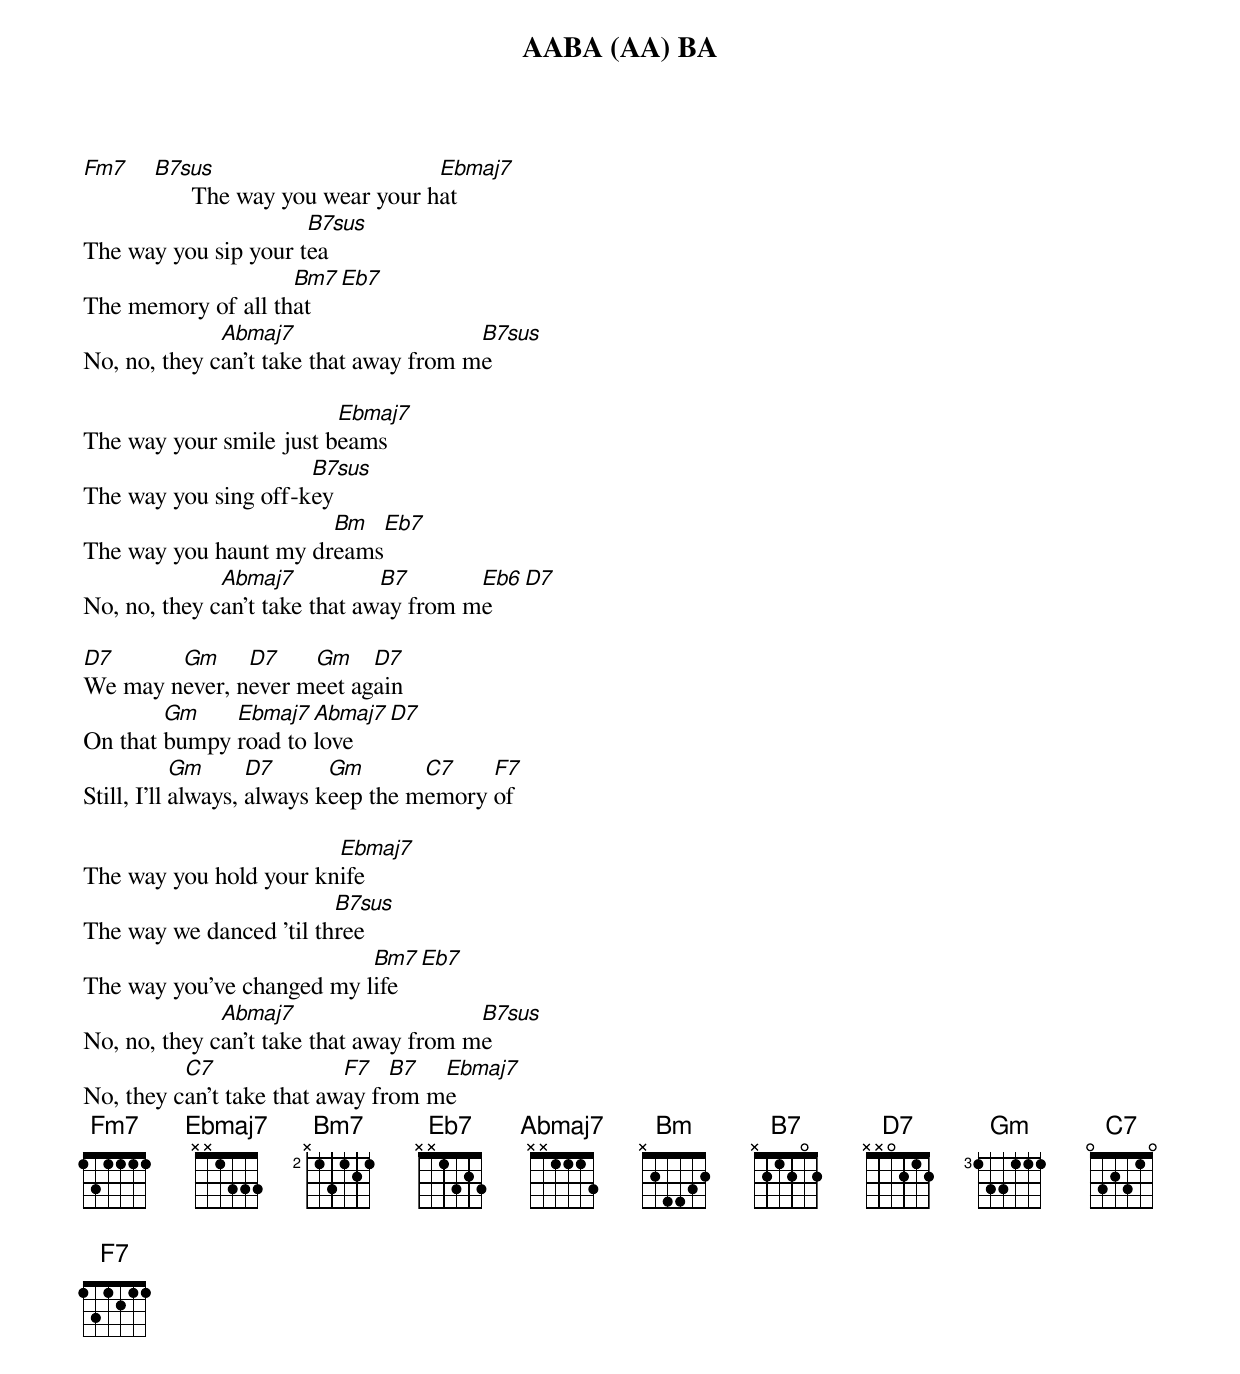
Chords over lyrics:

AABA (AA) BA

Fm7 B7sus                        Ebmaj7
          The way you wear your hat
                      B7sus
The way you sip your tea
                    Bm7  Eb7
The memory of all that
              Abmaj7                    B7sus
No, no, they can't take that away from me

                         Ebmaj7
The way your smile just beams
                      B7sus
The way you sing off-key
                       Bm    Eb7
The way you haunt my dreams
              Abmaj7           B7       Eb6  D7
No, no, they can't take that away from me

D7      Gm     D7    Gm    D7
We may never, never meet again
        Gm    Ebmaj7  Abmaj7 D7
On that bumpy road to love
            Gm      D7      Gm       C7    F7
Still, I'll always, always keep the memory of

                        Ebmaj7
The way you hold your knife
                         B7sus
The way we danced 'til three
                           Bm7  Eb7
The way you've changed my life
              Abmaj7                    B7sus
No, no, they can't take that away from me
          C7               F7   B7  Ebmaj7
No, they can't take that away from me
